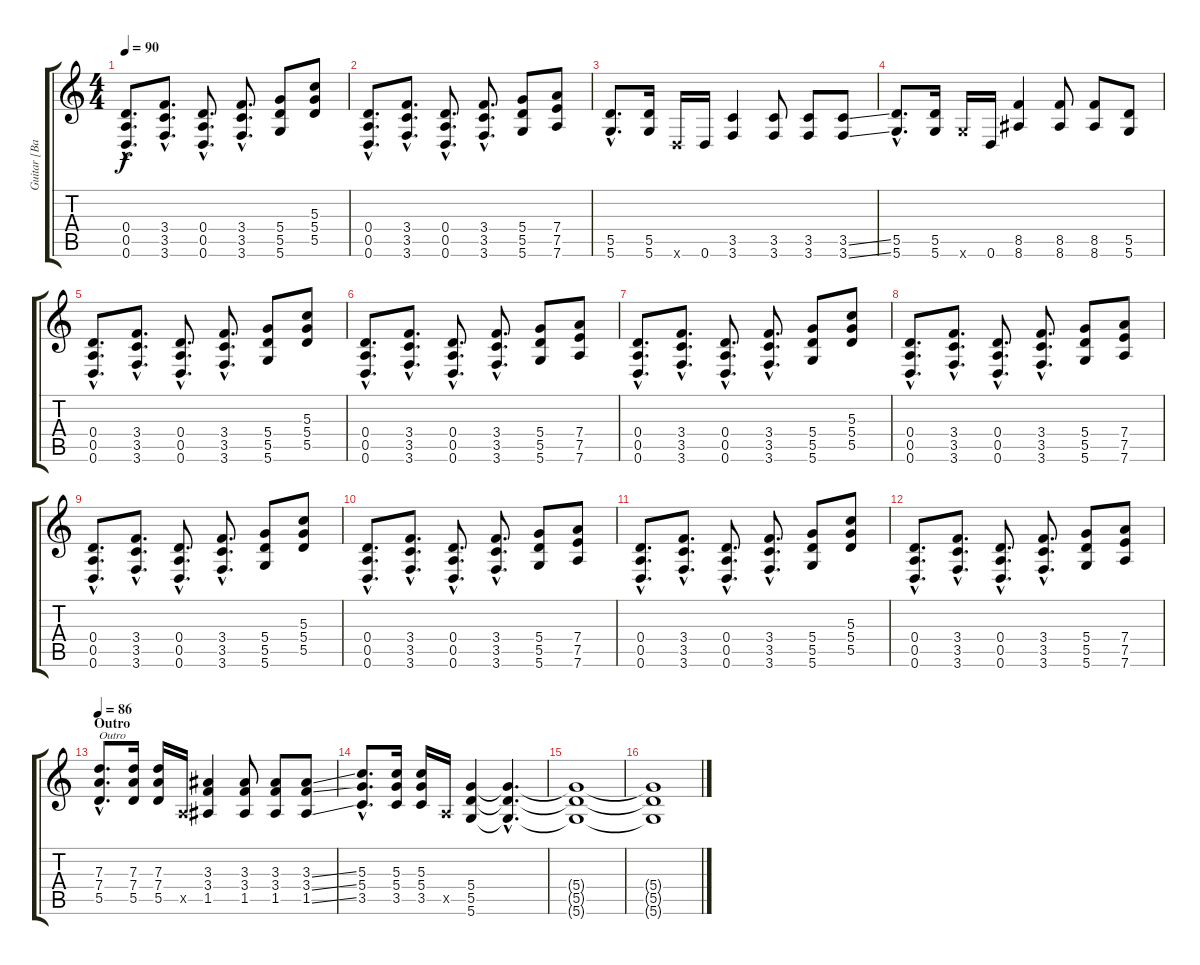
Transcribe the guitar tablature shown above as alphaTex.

\track ("Guitar [Back Up]" "Guitar [Ba") {instrument distortionguitar}
\staff {score tabs}
\tuning (E4 B3 G3 D3 A2 D2) {hide}
\ts (4 4)
\tempo 90
\clef g2
\ks c
(0.4{hac} 0.5{hac} 0.6{hac}).8{d dy f} (3.4{hac} 3.5{hac} 3.6{hac}).8{d} (0.4{hac} 0.5{hac} 0.6{hac}).8{d} (3.4{hac} 3.5{hac} 3.6{hac}).8{d} (5.4 5.5 5.6).8 (5.3 5.4 5.5).8 |
(0.4{hac} 0.5{hac} 0.6{hac}).8{d} (3.4{hac} 3.5{hac} 3.6{hac}).8{d} (0.4{hac} 0.5{hac} 0.6{hac}).8{d} (3.4{hac} 3.5{hac} 3.6{hac}).8{d} (5.4 5.5 5.6).8 (7.4 7.5 7.6).8 |
(5.5{hac} 5.6{hac}).8{d} (5.5 5.6).16 0.6{x}.16 0.6.16 (3.5 3.6).4 (3.5 3.6).8 (3.5 3.6).8 (3.5{ss} 3.6{ss}).8 |
(5.5{hac} 5.6{hac}).8{d} (5.5 5.6).16 5.6{x}.16 0.6.16 (8.5 8.6).4 (8.5 8.6).8 (8.5 8.6).8 (5.5 5.6).8 |
(0.4{hac} 0.5{hac} 0.6{hac}).8{d} (3.4{hac} 3.5{hac} 3.6{hac}).8{d} (0.4{hac} 0.5{hac} 0.6{hac}).8{d} (3.4{hac} 3.5{hac} 3.6{hac}).8{d} (5.4 5.5 5.6).8 (5.3 5.4 5.5).8 |
(0.4{hac} 0.5{hac} 0.6{hac}).8{d} (3.4{hac} 3.5{hac} 3.6{hac}).8{d} (0.4{hac} 0.5{hac} 0.6{hac}).8{d} (3.4{hac} 3.5{hac} 3.6{hac}).8{d} (5.4 5.5 5.6).8 (7.4 7.5 7.6).8 |
(0.4{hac} 0.5{hac} 0.6{hac}).8{d} (3.4{hac} 3.5{hac} 3.6{hac}).8{d} (0.4{hac} 0.5{hac} 0.6{hac}).8{d} (3.4{hac} 3.5{hac} 3.6{hac}).8{d} (5.4 5.5 5.6).8 (5.3 5.4 5.5).8 |
(0.4{hac} 0.5{hac} 0.6{hac}).8{d} (3.4{hac} 3.5{hac} 3.6{hac}).8{d} (0.4{hac} 0.5{hac} 0.6{hac}).8{d} (3.4{hac} 3.5{hac} 3.6{hac}).8{d} (5.4 5.5 5.6).8 (7.4 7.5 7.6).8 |
(0.4{hac} 0.5{hac} 0.6{hac}).8{d} (3.4{hac} 3.5{hac} 3.6{hac}).8{d} (0.4{hac} 0.5{hac} 0.6{hac}).8{d} (3.4{hac} 3.5{hac} 3.6{hac}).8{d} (5.4 5.5 5.6).8 (5.3 5.4 5.5).8 |
(0.4{hac} 0.5{hac} 0.6{hac}).8{d} (3.4{hac} 3.5{hac} 3.6{hac}).8{d} (0.4{hac} 0.5{hac} 0.6{hac}).8{d} (3.4{hac} 3.5{hac} 3.6{hac}).8{d} (5.4 5.5 5.6).8 (7.4 7.5 7.6).8 |
(0.4{hac} 0.5{hac} 0.6{hac}).8{d} (3.4{hac} 3.5{hac} 3.6{hac}).8{d} (0.4{hac} 0.5{hac} 0.6{hac}).8{d} (3.4{hac} 3.5{hac} 3.6{hac}).8{d} (5.4 5.5 5.6).8 (5.3 5.4 5.5).8 |
(0.4{hac} 0.5{hac} 0.6{hac}).8{d} (3.4{hac} 3.5{hac} 3.6{hac}).8{d} (0.4{hac} 0.5{hac} 0.6{hac}).8{d} (3.4{hac} 3.5{hac} 3.6{hac}).8{d} (5.4 5.5 5.6).8 (7.4 7.5 7.6).8 |
\section ("" "Outro")
\tempo 86
(7.3{hac} 7.4{hac} 5.5{hac}).8{d txt "Outro" volume 12} (7.3 7.4 5.5).16 (7.3 7.4 5.5).16 0.5{x}.16 (3.3 3.4 1.5).4 (3.3 3.4 1.5).8 (3.3 3.4 1.5).8 (3.3{ss} 3.4{ss} 1.5{ss}).8 |
(5.3{hac} 5.4{hac} 3.5{hac}).8{d} (5.3 5.4 3.5).16 (5.3 5.4 3.5).16 0.5{x}.16 (5.4 5.5 5.6).4 (5.4{hac t} 5.5{hac t} 5.6{hac t}).4{d} |
(5.4{t} 5.5{t} 5.6{t}).1 |
(5.4{t} 5.5{t} 5.6{t}).1
